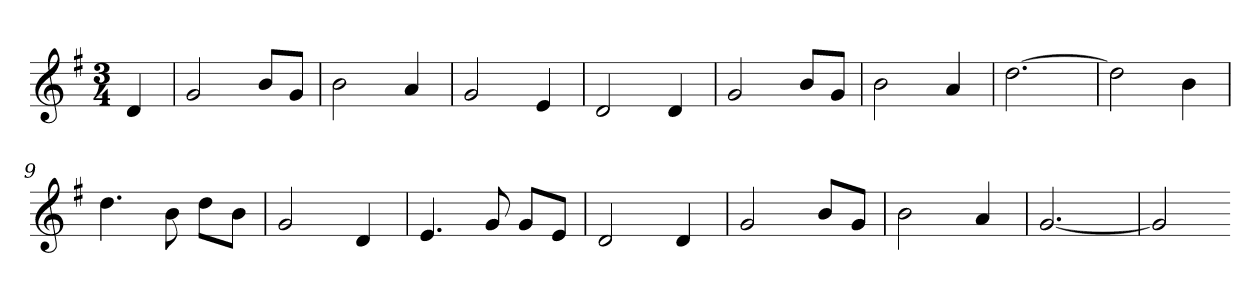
**kern
*part1
*staff1
*k[f#]
*G:
*M3/4
=
4d
=1
2g
8bL
8gJ
=2
2b
4a
=3
2g
4e
=4
2d
4d
=5
2g
8bL
8gJ
=6
2b
4a
=7
[2.dd
=8
2dd]
4b
=9
4.dd
8b
8ddL
8bJ
=10
2g
4d
=11
4.e
8g
8gL
8eJ
=12
2d
4d
=13
2g
8bL
8gJ
=14
2b
4a
=15
[2.g
=16
2g]
=-
*-
